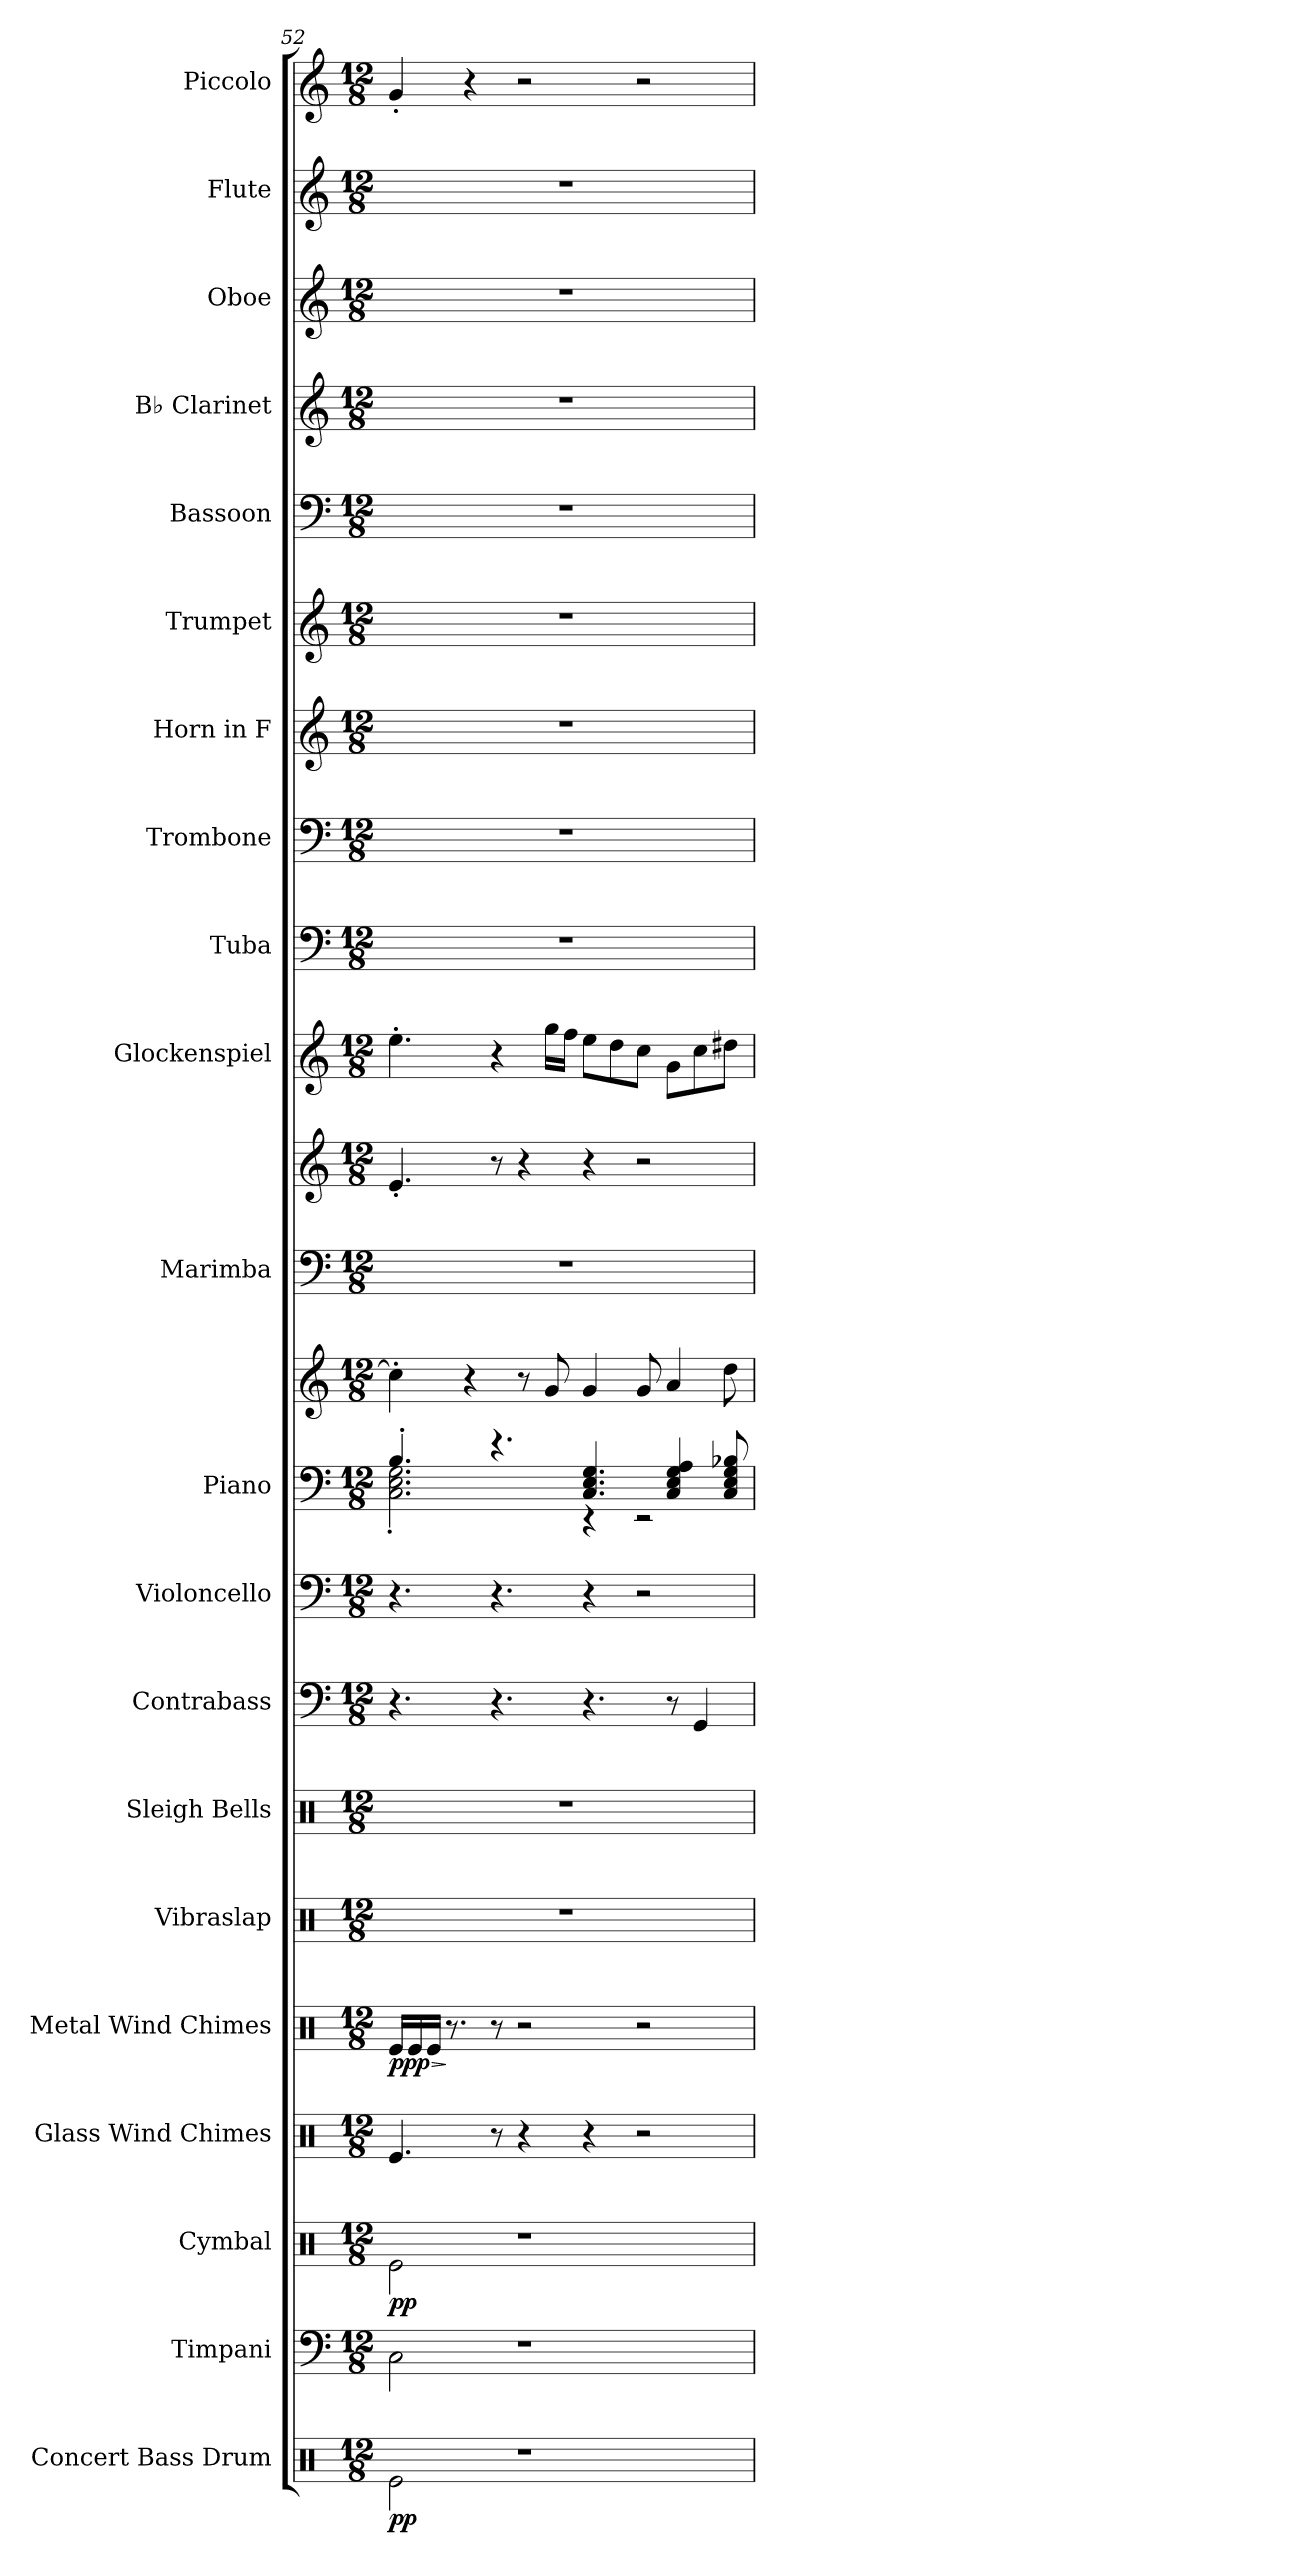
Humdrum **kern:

**kern	**dynam	**kern	**kern	**dynam	**kern	**kern	**dynam	**kern	**kern	**kern	**kern	**kern	**kern	**kern	**kern	**kern	**kern	**kern	**kern	**kern	**kern	**kern	**kern	**kern	**kern
*part21	*part21	*part20	*part19	*part19	*part18	*part17	*part17	*part16	*part15	*part14	*part13	*part12	*part12	*part11	*part11	*part10	*part9	*part8	*part7	*part6	*part5	*part4	*part3	*part2	*part1
*staff23	*staff23	*staff22	*staff21	*staff21	*staff20	*staff19	*staff19	*staff18	*staff17	*staff16	*staff15	*staff14	*staff13	*staff12	*staff11	*staff10	*staff9	*staff8	*staff7	*staff6	*staff5	*staff4	*staff3	*staff2	*staff1
*I"Concert Bass Drum	*	*I"Timpani	*I"Cymbal	*	*I"Glass Wind Chimes	*I"Metal Wind Chimes	*	*I"Vibraslap	*I"Sleigh Bells	*I"Contrabass	*I"Violoncello	*I"Piano	*	*I"Marimba	*	*I"Glockenspiel	*I"Tuba	*I"Trombone	*I"Horn in F	*I"Trumpet	*I"Bassoon	*I"B♭ Clarinet	*I"Oboe	*I"Flute	*I"Piccolo
*I'Con. BD	*	*I'Timp.	*I'Cym.	*	*I'Gl. Wn Ch.	*I'Met. Wn Ch.	*	*I'Vibslp.	*I'Sle. Be.	*I'Cb.	*I'Vc.	*I'Pno.	*	*I'Mrm.	*	*I'Glock.	*I'Tba.	*I'Tbn.	*	*I'Tpt.	*I'Bsn.	*I'B♭ Cl.	*I'Ob.	*I'Fl.	*I'Picc.
!!LO:PB:g=z
*clefX	*	*clefF4	*clefX	*	*clefX	*clefX	*	*clefX	*clefX	*clefF4	*clefF4	*clefF4	*clefG2	*clefF4	*clefG2	*clefG2	*clefF4	*clefF4	*clefG2	*clefG2	*clefF4	*clefG2	*clefG2	*clefG2	*clefG2
*	*	*	*	*	*	*	*	*	*	*ITrd7c12	*	*	*	*	*	*ITrd-14c-24	*	*	*ITrd4c7	*ITrd1c2	*	*ITrd1c2	*	*	*ITrd-7c-12
*k[]	*	*k[]	*k[]	*	*k[]	*k[]	*	*k[]	*k[]	*k[]	*k[]	*k[]	*k[]	*k[]	*k[]	*k[]	*k[]	*k[]	*k[b-]	*k[b-e-]	*k[]	*k[b-e-]	*k[]	*k[]	*k[]
*M12/8	*	*M12/8	*M12/8	*	*M12/8	*M12/8	*	*M12/8	*M12/8	*M12/8	*M12/8	*M12/8	*M12/8	*M12/8	*M12/8	*M12/8	*M12/8	*M12/8	*M12/8	*M12/8	*M12/8	*M12/8	*M12/8	*M12/8	*M12/8
=52	=52	=52	=52	=52	=52	=52	=52	=52	=52	=52	=52	=52	=52	=52	=52	=52	=52	=52	=52	=52	=52	=52	=52	=52	=52
!	!LO:DY:b	!	!	!LO:DY:b	!	!	!LO:HP:b	!	!	!	!	!	!	!	!	!	!	!	!	!	!	!	!	!	!
*	*	*	*	*	*	*	*	*	*	*	*	*^	*	*	*	*	*	*	*	*	*	*	*	*	*
!	!	!	!	!	!	!	!LO:DY:n=1:b	!	!	!	!	!	!	!	!	!	!	!	!	!	!	!	!	!	!	!
2Re\	pp	2C\	2Re\	pp	4.Re/	16Re/LL	> ppp	1.r	1.r	4.r	4.r	4.B'/	2.C\' 2.E\' 2.G\'	4cc'\]	1.r	4.e'/	4.eeee'\	1.r	1.r	1.r	1.r	1.r	1.r	1.r	1.r	4gg'/
.	.	.	.	.	.	16Re/	.	.	.	.	.	.	.	.	.	.	.	.	.	.	.	.	.	.	.	.
.	.	.	.	.	.	16Re/JJ	.	.	.	.	.	.	.	.	.	.	.	.	.	.	.	.	.	.	.	.
!	!	!	!	!	!	!	!LO:DY:n=2:b	!	!	!	!	!	!	!	!	!	!	!	!	!	!	!	!	!	!	!
!	!	!	!	!	!	!	!LO:DY:n=3:b	!	!	!	!	!	!	!	!	!	!	!	!	!	!	!	!	!	!	!
.	.	.	.	.	.	8.r	] p other-dynamics	.	.	.	.	.	.	.	.	.	.	.	.	.	.	.	.	.	.	.
.	.	.	.	.	.	.	.	.	.	.	.	.	.	4r	.	.	.	.	.	.	.	.	.	.	.	4r
.	.	.	.	.	8r	8r	.	.	.	4.r	4.r	4.r	.	.	.	8r	4r	.	.	.	.	.	.	.	.	.
1r	.	1r	1r	.	4r	2r	.	.	.	.	.	.	.	8r	.	4r	.	.	.	.	.	.	.	.	.	2r
.	.	.	.	.	.	.	.	.	.	.	.	.	.	8g/	.	.	16gggg\LL	.	.	.	.	.	.	.	.	.
.	.	.	.	.	.	.	.	.	.	.	.	.	.	.	.	.	16ffff\JJ	.	.	.	.	.	.	.	.	.
.	.	.	.	.	4r	.	.	.	.	4.r	4r	4.C/ 4.E/ 4.G/	4r	4g/	.	4r	8eeee\L	.	.	.	.	.	.	.	.	.
.	.	.	.	.	.	.	.	.	.	.	.	.	.	.	.	.	8dddd\	.	.	.	.	.	.	.	.	.
.	.	.	.	.	2r	2r	.	.	.	.	2r	.	2r	8g/	.	2r	8cccc\J	.	.	.	.	.	.	.	.	2r
.	.	.	.	.	.	.	.	.	.	8r	.	4C/ 4E/ 4G/ 4A/	.	4a/	.	.	8ggg\L	.	.	.	.	.	.	.	.	.
.	.	.	.	.	.	.	.	.	.	4GGG/	.	.	.	.	.	.	8cccc\	.	.	.	.	.	.	.	.	.
.	.	.	.	.	.	.	.	.	.	.	.	8C/ 8E/ 8G/ 8B-X/	.	8dd\	.	.	8dddd#X\J	.	.	.	.	.	.	.	.	.
*	*	*	*	*	*	*	*	*	*	*	*	*v	*v	*	*	*	*	*	*	*	*	*	*	*	*	*
=	=	=	=	=	=	=	=	=	=	=	=	=	=	=	=	=	=	=	=	=	=	=	=	=	=
*-	*-	*-	*-	*-	*-	*-	*-	*-	*-	*-	*-	*-	*-	*-	*-	*-	*-	*-	*-	*-	*-	*-	*-	*-	*-
